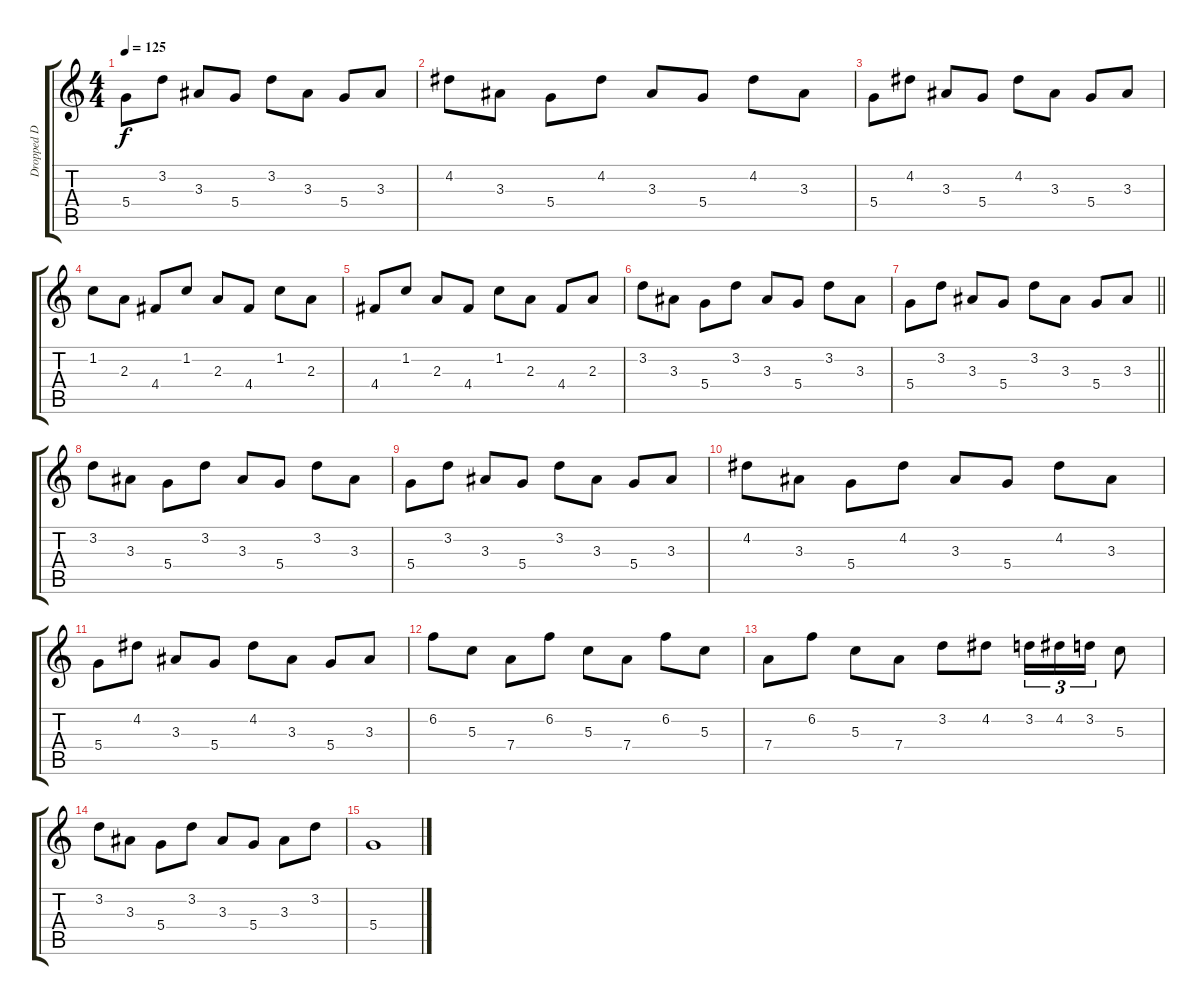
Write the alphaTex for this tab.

\track ("Dropped D" "Dropped D") {instrument distortionguitar}
\staff {score tabs}
\tuning (E4 B3 G3 D3 A2 D2) {hide}
\ts (4 4)
\tempo 125
\clef g2
\ks c
5.4.8{dy f} 3.2.8 3.3.8 5.4.8 3.2.8 3.3.8 5.4.8 3.3.8 |
4.2.8 3.3.8 5.4.8 4.2.8 3.3.8 5.4.8 4.2.8 3.3.8 |
5.4.8 4.2.8 3.3.8 5.4.8 4.2.8 3.3.8 5.4.8 3.3.8 |
1.2.8 2.3.8 4.4.8 1.2.8 2.3.8 4.4.8 1.2.8 2.3.8 |
4.4.8 1.2.8 2.3.8 4.4.8 1.2.8 2.3.8 4.4.8 2.3.8 |
3.2.8 3.3.8 5.4.8 3.2.8 3.3.8 5.4.8 3.2.8 3.3.8 |
\barLineRight lightlight
5.4.8 3.2.8 3.3.8 5.4.8 3.2.8 3.3.8 5.4.8 3.3.8 |
3.2.8 3.3.8 5.4.8 3.2.8 3.3.8 5.4.8 3.2.8 3.3.8 |
5.4.8 3.2.8 3.3.8 5.4.8 3.2.8 3.3.8 5.4.8 3.3.8 |
4.2.8 3.3.8 5.4.8 4.2.8 3.3.8 5.4.8 4.2.8 3.3.8 |
5.4.8 4.2.8 3.3.8 5.4.8 4.2.8 3.3.8 5.4.8 3.3.8 |
6.2.8 5.3.8 7.4.8 6.2.8 5.3.8 7.4.8 6.2.8 5.3.8 |
7.4.8 6.2.8 5.3.8 7.4.8 3.2.8 4.2.8 3.2.16{tu (3 2)} 4.2.16{tu (3 2)} 3.2.16{tu (3 2)} 5.3.8 |
3.2.8 3.3.8 5.4.8 3.2.8 3.3.8 5.4.8 3.3.8 3.2.8 |
5.4.1
